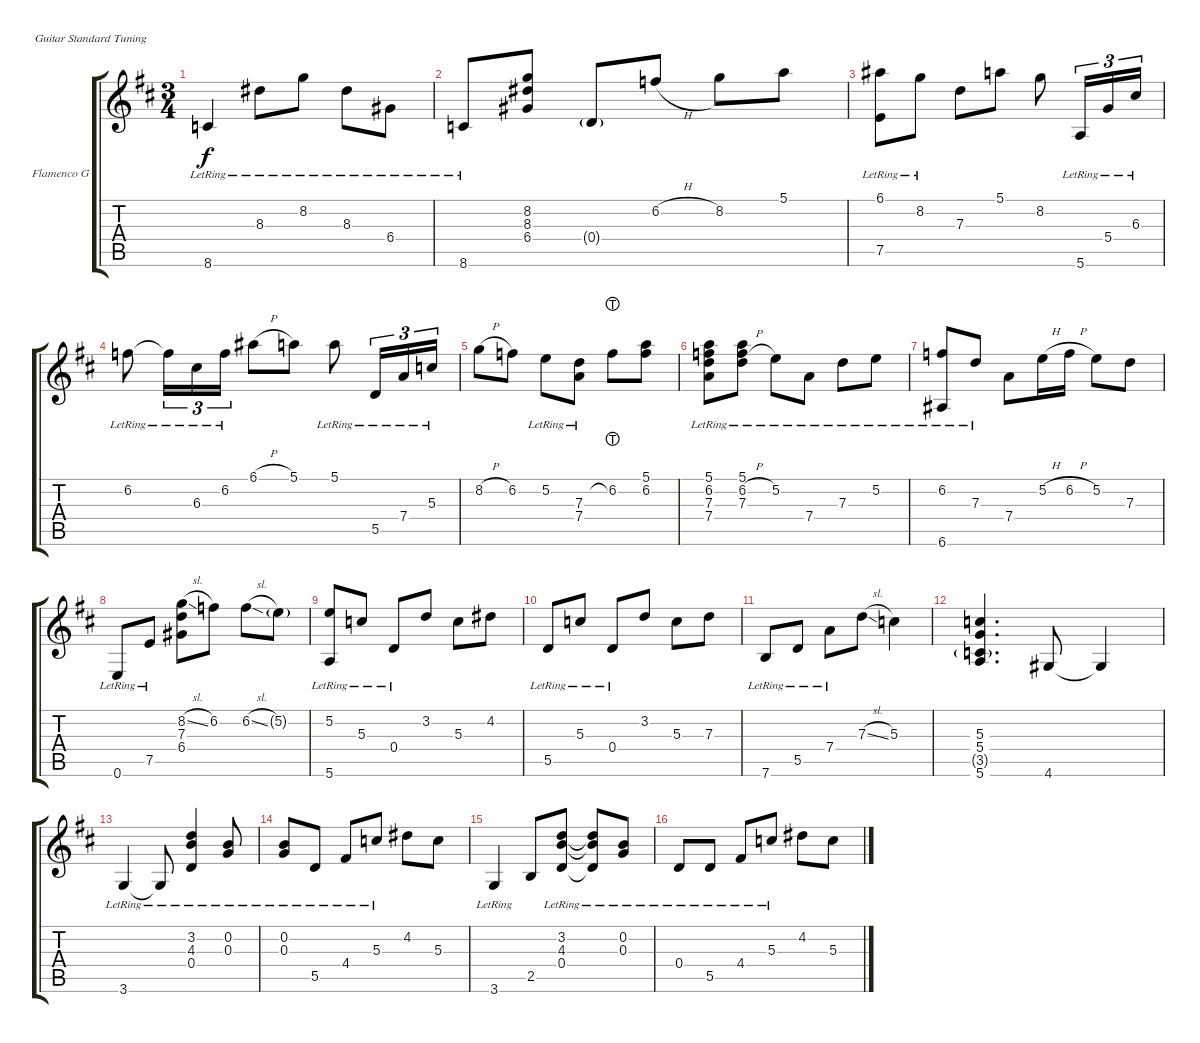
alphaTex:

\defaultSystemsLayout 4
\bracketExtendMode groupsimilarinstruments
\firstSystemTrackNameOrientation horizontal
\otherSystemsTrackNameOrientation horizontal
\track ("Flamenco Guitar" "Flamenco G") {instrument acousticguitarnylon}
\staff {score tabs}
\tuning (E4 B3 G3 D3 A2 E2)
\ts (3 4)
\tempo (210 hide)
\clef g2
\ks d
8.6{lr}.4{dy f} 8.3{lr}.8 8.2{lr}.8 8.3{lr}.8 6.4{lr}.8 |
8.6{lr}.8 (6.4 8.3 8.2).8 0.4{g}.8 6.2{h}.8 8.2.8 5.1.8 |
\scale
0.330935 (6.1{lr} 7.5{lr}).8 8.2{lr}.8 7.3.8 5.1.8 8.2.8 5.6{lr}.16{tu (3 2)} 5.4{lr}.16{tu (3 2)} 6.3{lr}.16{tu (3 2)} |
\scale
0.287588 6.2{lr}.8 6.2{lr t}.16{tu (3 2)} 6.3{lr}.16{tu (3 2)} 6.2{lr}.16{tu (3 2)} 6.1{h}.8 5.1.8 5.1{lr}.8 5.5{lr}.16{tu (3 2)} 7.4{lr}.16{tu (3 2)} 5.3{lr}.16{tu (3 2)} |
\scale
0.207511 8.2{h}.8 6.2.8 5.2{lr}.8 (7.3{lr} 7.4{lr}).8 6.2{lht}.8 (5.1 6.2).8 |
\scale
0.173461 (7.4{lr} 7.3{lr} 6.2{lr} 5.1{lr}).8 (5.1{lr} 6.2{h lr} 7.3{lr}).8 5.2{lr}.8 7.4{lr}.8 7.3{lr}.8 5.2{lr}.8 |
(6.2{lr} 6.6).8 7.3{lr}.8 7.4.8 5.2{h}.16 6.2{h}.16 5.2.8 7.3.8 |
0.6{lr}.8 7.5{lr}.8 (6.4 7.3 8.2{sl}).8 6.2.8 6.2{sl}.8 5.2{g}.8 |
(5.2{lr} 5.6{lr}).8 5.3{lr}.8 0.4{lr}.8 3.2.8 5.3.8 4.2.8 |
5.5{lr}.8 5.3{lr}.8 0.4{lr}.8 3.2.8 5.3.8 7.3.8 |
7.6{lr}.8 5.5{lr}.8 7.4{lr}.8 7.3{sl}.8 5.3.4 |
(5.6 3.5{g} 5.4 5.3).4{d} 4.6.8 4.6{t}.4 |
3.6{lr}.4 3.6{lr t}.8 (3.2{lr} 4.3{lr} 0.4{lr}).4 (0.2{lr} 0.3{lr}).8 |
(0.3{lr} 0.2{lr}).8 5.5{lr}.8 4.4{lr}.8 5.3{lr}.8 4.2.8 5.3.8 |
3.6{lr}.4 2.5.8 (0.4{lr} 4.3 3.2).8 (3.2{t} 4.3{t} 0.4{lr t}).8 (0.2{lr} 0.3{lr}).8 |
0.4{lr}.8 5.5{lr}.8 4.4{lr}.8 5.3{lr}.8 4.2.8 5.3.8
